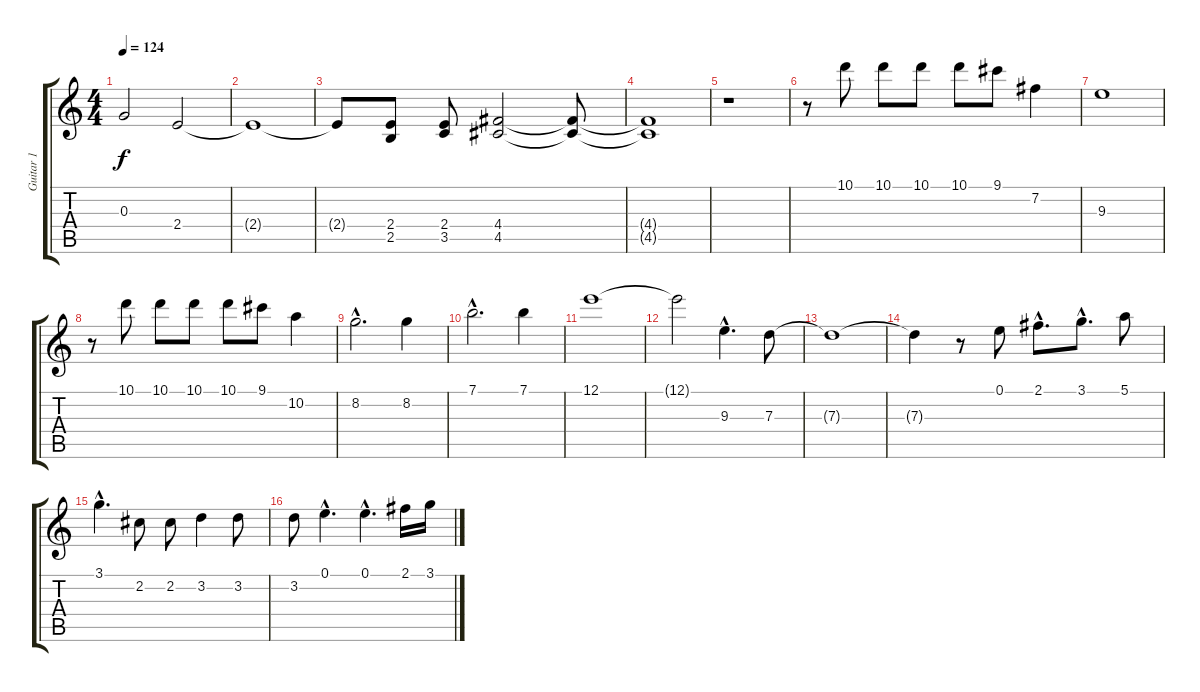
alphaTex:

\track ("Guitar 1" "Guitar 1") {instrument distortionguitar}
\staff {score tabs}
\tuning (E4 B3 G3 D3 A2 E2) {hide}
\ts (4 4)
\tempo 124
\clef g2
\ks c
0.3{t}.2{dy f} 2.4.2 |
2.4{t}.1 |
2.4{t}.8 (2.4 2.5).8 (2.4 3.5).8 (4.4 4.5).2 (4.4{t} 4.5{t}).8 |
(4.4{t} 4.5{t}).1 |
r.1 |
r.8 10.1.8 10.1.8 10.1.8 10.1.8 9.1.8 7.2.4 |
9.3.1 |
r.8 10.1.8 10.1.8 10.1.8 10.1.8 9.1.8 10.2.4 |
8.2{hac}.2{d} 8.2.4 |
7.1{hac}.2{d} 7.1.4 |
12.1.1 |
12.1{t}.2 9.3{hac}.4{d} 7.3.8 |
7.3{t}.1 |
7.3{t}.4 r.8 0.1.8 2.1{hac}.8{d} 3.1{hac}.8{d} 5.1.8 |
3.1{hac}.4{d} 2.2.8 2.2.8 3.2.4 3.2.8 |
3.2.8 0.1{hac}.4{d} 0.1{hac}.4{d} 2.1.16 3.1.16
